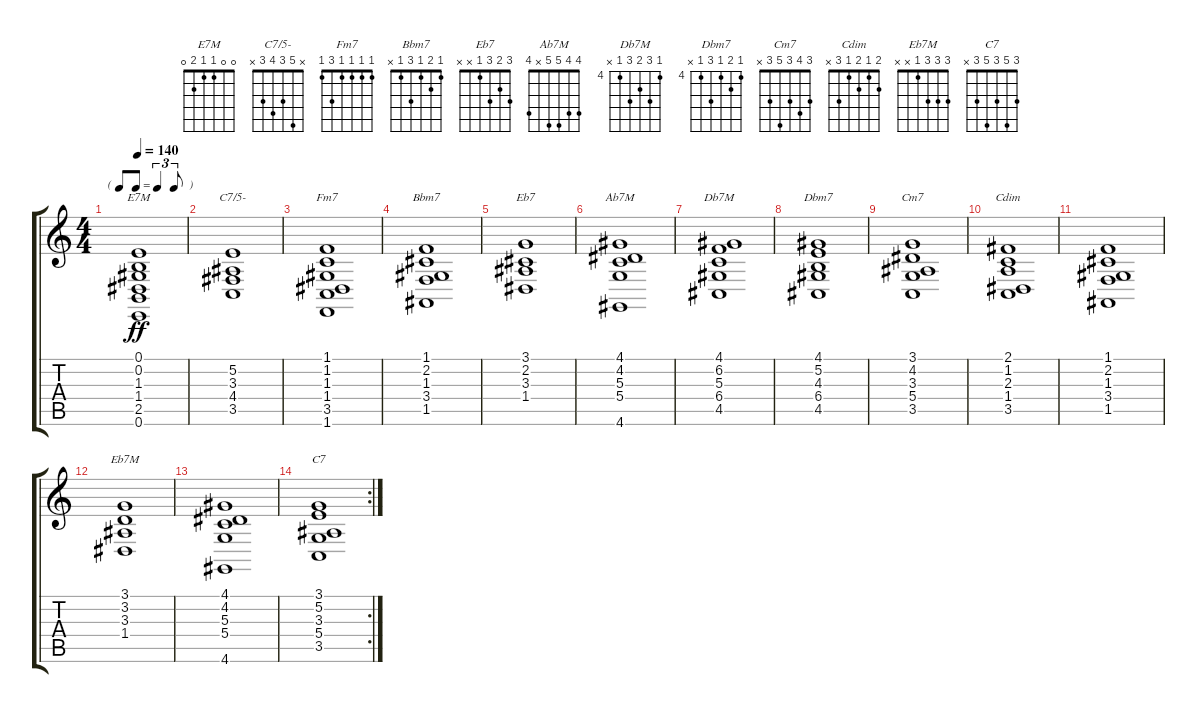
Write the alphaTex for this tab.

\track "" {instrument voiceoohs}
\staff {score tabs}
\tuning (E4 B3 G3 D3 A2 E2) {hide}
\chord ("E7M" 0 0 1 1 2 0)
\chord ("C7/5-" x 5 3 4 3 x)
\chord ("Fm7" 1 1 1 1 3 1)
\chord ("Bbm7" 1 2 1 3 1 x)
\chord ("Eb7" 3 2 3 1 x x)
\chord ("Ab7M" 4 4 5 5 x 4)
\chord ("Db7M" 4 6 5 6 4 x) {firstfret 4}
\chord ("Dbm7" 4 5 4 6 4 x) {firstfret 4}
\chord ("Cm7" 3 4 3 5 3 x)
\chord ("Cdim" 2 1 2 1 3 x)
\chord ("Eb7M" 3 3 3 1 x x)
\chord ("C7" 3 5 3 5 3 x)
\ts (4 4)
\tf triplet8th
\tempo 140
\clef g2
\ks c
(0.1 0.2 1.3 1.4 2.5 0.6).1{ch "E7M" dy ff} |
(5.2 3.3 4.4 3.5).1{ch "C7/5-"} |
(1.1 1.2 1.3 1.4 3.5 1.6).1{ch "Fm7"} |
(1.1 2.2 1.3 3.4 1.5).1{ch "Bbm7"} |
(3.1 2.2 3.3 1.4).1{ch "Eb7"} |
(4.1 4.2 5.3 5.4 4.6).1{ch "Ab7M"} |
(4.1 6.2 5.3 6.4 4.5).1{ch "Db7M"} |
(4.1 5.2 4.3 6.4 4.5).1{ch "Dbm7"} |
(3.1 4.2 3.3 5.4 3.5).1{ch "Cm7"} |
(2.1 1.2 2.3 1.4 3.5).1{ch "Cdim"} |
(1.1 2.2 1.3 3.4 1.5).1 |
(3.1 3.2 3.3 1.4).1{ch "Eb7M"} |
(4.1 4.2 5.3 5.4 4.6).1 |
\rc 2
(3.1 5.2 3.3 5.4 3.5).1{ch "C7"}
